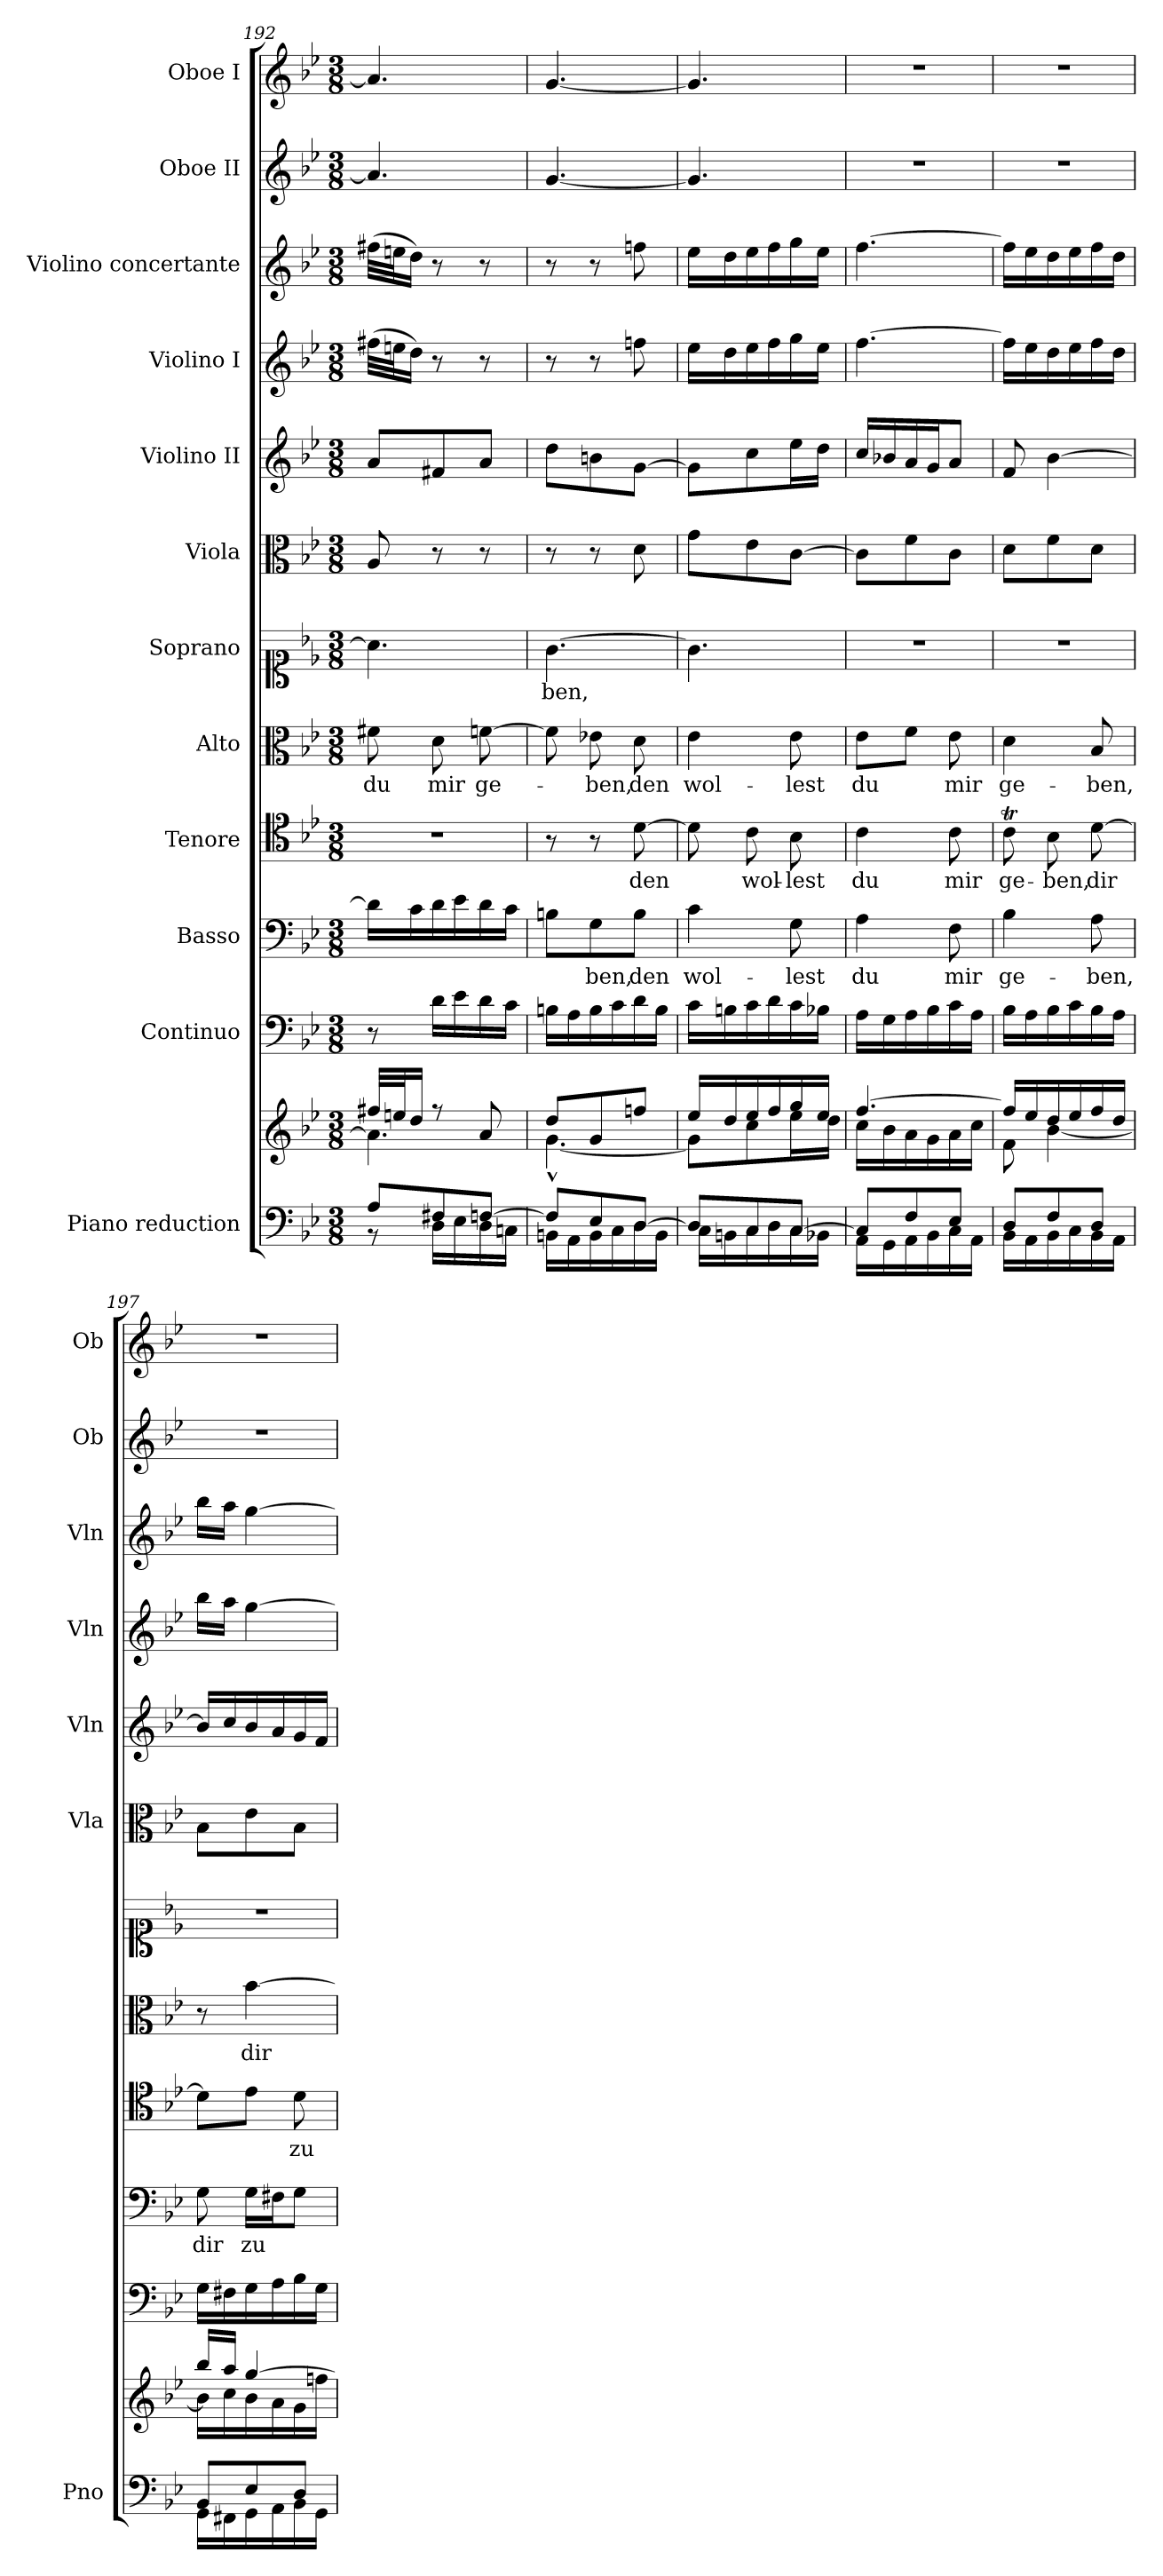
**kern	**kern	**kern	**kern	**text	**kern	**text	**kern	**text	**kern	**text	**kern	**kern	**kern	**kern	**kern	**kern
*part12	*part12	*part11	*part10	*part10	*part9	*part9	*part8	*part8	*part7	*part7	*part6	*part5	*part4	*part3	*part2	*part1
*staff13	*staff12	*staff11	*staff10	*staff10	*staff9	*staff9	*staff8	*staff8	*staff7	*staff7	*staff6	*staff5	*staff4	*staff3	*staff2	*staff1
*I"Piano reduction	*	*I"Continuo	*I"Basso	*	*I"Tenore	*	*I"Alto	*	*I"Soprano	*	*I"Viola	*I"Violino II	*I"Violino I	*I"Violino concertante	*I"Oboe II	*I"Oboe I
*I'Pno	*	*	*	*	*	*	*	*	*	*	*I'Vla	*I'Vln	*I'Vln	*I'Vln	*I'Ob	*I'Ob
*clefF4	*clefG2	*clefF4	*clefF4	*	*clefC4	*	*clefC3	*	*clefC1	*	*clefC3	*clefG2	*clefG2	*clefG2	*clefG2	*clefG2
*k[b-e-]	*k[b-e-]	*k[b-e-]	*k[b-e-]	*	*k[b-e-]	*	*k[b-e-]	*	*k[b-e-]	*	*k[b-e-]	*k[b-e-]	*k[b-e-]	*k[b-e-]	*k[b-e-]	*k[b-e-]
*M3/8	*M3/8	*M3/8	*M3/8	*	*M3/8	*	*M3/8	*	*M3/8	*	*M3/8	*M3/8	*M3/8	*M3/8	*M3/8	*M3/8
=192	=192	=192	=192	=192	=192	=192	=192	=192	=192	=192	=192	=192	=192	=192	=192	=192
*^	*^	*	*	*	*	*	*	*	*	*	*	*	*	*	*	*
!	!	!	!	!	!	!	!	!	!	!LO:LY:b	!	!	!	!	!	!	!	!
8A/L	8r	32ff#X/LLL	4.a\]	8r	16d\LL]	.	4.r	.	8f#X\	du	4.a\]	.	8A/	8a/L	(>32ff#X\LLL	(>32ff#X\LLL	4.a/]	4.a/]
.	.	32een/J	.	.	.	.	.	.	.	.	.	.	.	.	32een\J	32een\J	.	.
.	.	16dd/JJ	.	.	16c\	.	.	.	.	.	.	.	.	.	16dd\JJ)	16dd\JJ)	.	.
!	!	!	!	!	!	!	!	!	!	!LO:LY:b	!	!	!	!	!	!	!	!
8F#X/	16D\LL	8r	.	16d\LL	16d\	.	.	.	8d\	mir	.	.	8r	8f#X/	8r	8r	.	.
.	16E-\	.	.	16e-\	16e-\	.	.	.	.	.	.	.	.	.	.	.	.	.
!	!	!	!	!	!	!	!	!	!	!LO:LY:b	!	!	!	!	!	!	!	!
[8Fn/J	16D\	8a/	.	16d\	16d\	.	.	.	[8fn\	ge-	.	.	8r	8a/J	8r	8r	.	.
.	16Cn\JJ	.	.	16c\JJ	16c\JJ	.	.	.	.	.	.	.	.	.	.	.	.	.
=193	=193	=193	=193	=193	=193	=193	=193	=193	=193	=193	=193	=193	=193	=193	=193	=193	=193	=193
!	!	!	!	!	!	!	!	!	!	!	!	!LO:LY:b	!	!	!	!	!	!
8F/L]	16BBn\LL	8dd/L	[4.g^^\	16Bn\LL	8Bn\L	.	8r	.	8f\]	.	[4.g\	-ben,	8r	8dd\L	8r	8r	[4.g/	[4.g/
.	16AA\	.	.	16A\	.	.	.	.	.	.	.	.	.	.	.	.	.	.
!	!	!	!	!	!	!LO:LY:b	!	!	!	!LO:LY:b	!	!	!	!	!	!	!	!
8E-/	16BB\	8g/	.	16B\	8G\	-ben,	8r	.	8e-X\	-ben,	.	.	8r	8bn\	8r	8r	.	.
.	16C\	.	.	16c\	.	.	.	.	.	.	.	.	.	.	.	.	.	.
!	!	!	!	!	!	!LO:LY:b	!	!LO:LY:b	!	!LO:LY:b	!	!	!	!	!	!	!	!
[8D/J	16D\	8ffn/J	.	16d\	8B\J	den	[8d\	den	8d\	den	.	.	8d\	[8g\J	8ffn\	8ffn\	.	.
.	16BB\JJ	.	.	16B\JJ	.	.	.	.	.	.	.	.	.	.	.	.	.	.
=194	=194	=194	=194	=194	=194	=194	=194	=194	=194	=194	=194	=194	=194	=194	=194	=194	=194	=194
!	!	!	!	!	!	!LO:LY:b	!	!	!	!LO:LY:b	!	!	!	!	!	!	!	!
8D/L]	16C\LL	16ee-/LL	8g\L]	16c\LL	4c\	wol-	8d\]	.	4e-\	wol-	4.g\]	.	8g\L	8g\L]	16ee-\LL	16ee-\LL	4.g/]	4.g/]
.	16BBn\	16dd/	.	16Bn\	.	.	.	.	.	.	.	.	.	.	16dd\	16dd\	.	.
!	!	!	!	!	!	!	!	!LO:LY:b	!	!	!	!	!	!	!	!	!	!
8C/	16C\	16ee-/	8cc\	16c\	.	.	8c\	wol-	.	.	.	.	8e-\	8cc\	16ee-\	16ee-\	.	.
.	16D\	16ff/	.	16d\	.	.	.	.	.	.	.	.	.	.	16ff\	16ff\	.	.
!	!	!	!	!	!	!LO:LY:b	!	!LO:LY:b	!	!LO:LY:b	!	!	!	!	!	!	!	!
[8C/J	16C\	16gg/	16ee-\L	16c\	8G\	-lest	8B-\	-lest	8e-\	-lest	.	.	[8c\J	16ee-\L	16gg\	16gg\	.	.
.	16BB-X\JJ	16ee-/JJ	16dd\JJ	16B-X\JJ	.	.	.	.	.	.	.	.	.	16dd\JJ	16ee-\JJ	16ee-\JJ	.	.
=195	=195	=195	=195	=195	=195	=195	=195	=195	=195	=195	=195	=195	=195	=195	=195	=195	=195	=195
!	!	!	!	!	!	!LO:LY:b	!	!LO:LY:b	!	!LO:LY:b	!	!	!	!	!	!	!	!
8C/L]	16AA\LL	[4.ff/	16cc\LL	16A\LL	4A\	du	4c\	du	8e-\L	du	4.r	.	8c\L]	16cc/LL	[4.ff\	[4.ff\	4.r	4.r
.	16GG\	.	16b-\	16G\	.	.	.	.	.	.	.	.	.	16b-X/	.	.	.	.
8F/	16AA\	.	16a\	16A\	.	.	.	.	8f\J	.	.	.	8f\	16a/	.	.	.	.
.	16BB-\	.	16g\	16B-\	.	.	.	.	.	.	.	.	.	16g/J	.	.	.	.
!	!	!	!	!	!	!LO:LY:b	!	!LO:LY:b	!	!LO:LY:b	!	!	!	!	!	!	!	!
8E-/J	16C\	.	16a\	16c\	8F\	mir	8c\	mir	8e-\	mir	.	.	8c\J	8a/J	.	.	.	.
.	16AA\JJ	.	16cc\JJ	16A\JJ	.	.	.	.	.	.	.	.	.	.	.	.	.	.
=196	=196	=196	=196	=196	=196	=196	=196	=196	=196	=196	=196	=196	=196	=196	=196	=196	=196	=196
!	!	!	!	!	!	!LO:LY:b	!	!LO:LY:b	!	!LO:LY:b	!	!	!	!	!	!	!	!
8D/L	16BB-\LL	16ff/LL]	8f\	16B-\LL	4B-\	ge-	8cT\	ge-	4d\	ge-	4.r	.	8d\L	8f/	16ff\LL]	16ff\LL]	4.r	4.r
.	16AA\	16ee-/	.	16A\	.	.	.	.	.	.	.	.	.	.	16ee-\	16ee-\	.	.
!	!	!	!	!	!	!	!	!LO:LY:b	!	!	!	!	!	!	!	!	!	!
8F/	16BB-\	16dd/	[4b-\	16B-\	.	.	8B-\	-ben,	.	.	.	.	8f\	[4b-\	16dd\	16dd\	.	.
.	16C\	16ee-/	.	16c\	.	.	.	.	.	.	.	.	.	.	16ee-\	16ee-\	.	.
!	!	!	!	!	!	!LO:LY:b	!	!LO:LY:b	!	!LO:LY:b	!	!	!	!	!	!	!	!
8D/J	16BB-\	16ff/	.	16B-\	8A\	-ben,	[8d\	dir	8B-/	-ben,	.	.	8d\J	.	16ff\	16ff\	.	.
.	16AA\JJ	16dd/JJ	.	16A\JJ	.	.	.	.	.	.	.	.	.	.	16dd\JJ	16dd\JJ	.	.
=197	=197	=197	=197	=197	=197	=197	=197	=197	=197	=197	=197	=197	=197	=197	=197	=197	=197	=197
!	!	!	!	!	!	!LO:LY:b	!	!	!	!	!	!	!	!	!	!	!	!
8BB-/L	16GG\LL	16bb-/LL	16b-\LL]	16G\LL	8G\	dir	8d\L]	.	8r	.	4.r	.	8B-\L	16b-/LL]	16bb-\LL	16bb-\LL	4.r	4.r
.	16FF#X\	16aa/JJ	16cc\	16F#X\	.	.	.	.	.	.	.	.	.	16cc/	16aa\JJ	16aa\JJ	.	.
!	!	!	!	!	!	!LO:LY:b	!	!	!	!LO:LY:b	!	!	!	!	!	!	!	!
8E-/	16GG\	[4gg/	16b-\	16G\	16G\LL	zu	8e-\J	.	[4b-\	dir	.	.	8e-\	16b-/	[4gg\	[4gg\	.	.
.	16AA\	.	16a\	16A\	16F#X\J	.	.	.	.	.	.	.	.	16a/	.	.	.	.
!	!	!	!	!	!	!	!	!LO:LY:b	!	!	!	!	!	!	!	!	!	!
8D/J	16BB-\	.	16g\	16B-\	8G\J	.	8d\	zu	.	.	.	.	8B-\J	16g/	.	.	.	.
.	16GG\JJ	.	16ffn\JJ	16G\JJ	.	.	.	.	.	.	.	.	.	16f/JJ	.	.	.	.
*v	*v	*	*	*	*	*	*	*	*	*	*	*	*	*	*	*	*	*
*	*v	*v	*	*	*	*	*	*	*	*	*	*	*	*	*	*	*
=	=	=	=	=	=	=	=	=	=	=	=	=	=	=	=	=
*-	*-	*-	*-	*-	*-	*-	*-	*-	*-	*-	*-	*-	*-	*-	*-	*-
